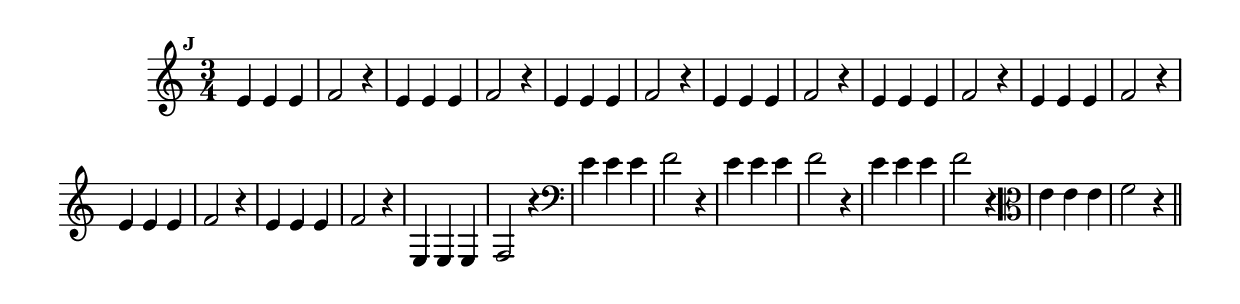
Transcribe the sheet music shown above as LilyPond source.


\version "2.14.2"

%\header { texidoc="Perguntas e Respostas"}

\relative c' {

  \override Staff.TimeSignature #'style = #'()
  \time 3/4 
  \override Score.BarNumber #'transparent = ##t
                                %\override Score.RehearsalMark #'font-family = #'roman
  \override Score.RehearsalMark #'font-size = #-2
  \override Score.BarNumber #'transparent = ##t
  \set Score.markFormatter = #format-mark-numbers

  \mark 9 

                                % CLARINETE

  \tag #'cl {
    e4 e e | f2 r4 
  }

                                % FLAUTA

  \tag #'fl {
    e4 e e | f2 r4 
  }

                                % OBOÉ

  \tag #'ob {
    e4 e e | f2 r4 
  }

                                % SAX ALTO

  \tag #'saxa {
    e4 e e | f2 r4 
  }

                                % SAX TENOR

  \tag #'saxt {
    e4 e e | f2 r4 
  }

                                % SAX GENES

  \tag #'saxg {
    e4 e e | f2 r4 
  }

                                % TROMPETE

  \tag #'tpt {
    e4 e e | f2 r4 
  }

                                % TROMPA

  \tag #'tpa {
    e4 e e | f2 r4 
  }

                                % TROMPA OP

  \tag #'tpaop {
    e,4 e e | f2 r4 
  }

                                % TROMBONE

  \tag #'tbn {
    \clef bass
    e'4 e e | f2 r4 
  }

                                % TUBA MIB

  \tag #'tbamib {
    \clef bass
    e4 e e | f2 r4 
  }

                                % TUBA SIB

  \tag #'tbasib {
    \clef bass
    e4 e e | f2 r4 
  }

                                % VIOLA

  \tag #'vla {
    \clef alto
    e4 e e | f2 r4 
  }

                                % FINAL

  \bar "||"

}
